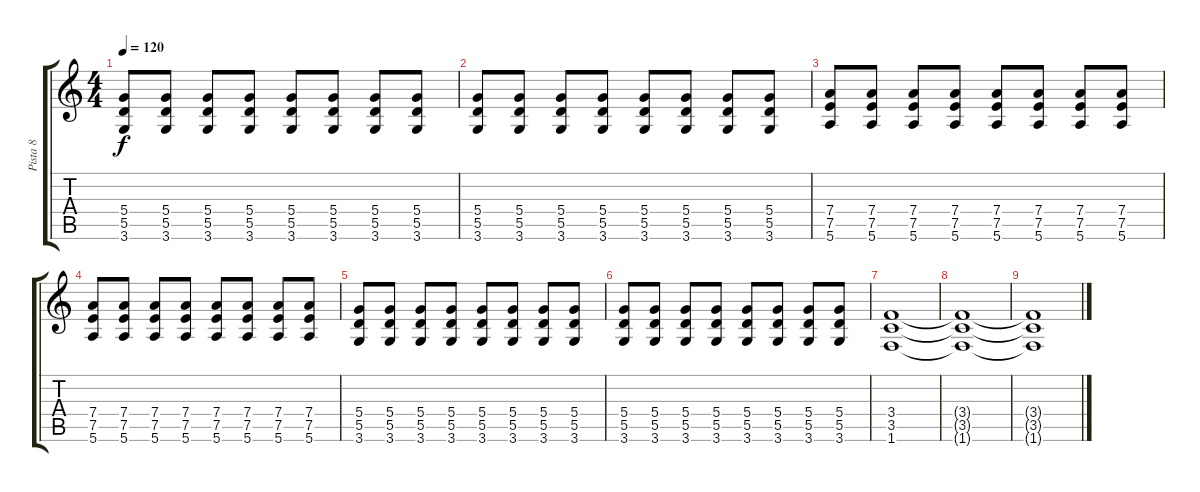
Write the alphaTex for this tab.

\track ("Pista 8" "Pista 8") {instrument overdrivenguitar}
\staff {score tabs}
\tuning (E4 B3 G3 D3 A2 E2) {hide}
\ts (4 4)
\tempo 120
\clef g2
\ks c
(5.4 5.5 3.6).8{dy f} (5.4 5.5 3.6).8 (5.4 5.5 3.6).8 (5.4 5.5 3.6).8 (5.4 5.5 3.6).8 (5.4 5.5 3.6).8 (5.4 5.5 3.6).8 (5.4 5.5 3.6).8 |
(5.4 5.5 3.6).8 (5.4 5.5 3.6).8 (5.4 5.5 3.6).8 (5.4 5.5 3.6).8 (5.4 5.5 3.6).8 (5.4 5.5 3.6).8 (5.4 5.5 3.6).8 (5.4 5.5 3.6).8 |
(7.4 7.5 5.6).8 (7.4 7.5 5.6).8 (7.4 7.5 5.6).8 (7.4 7.5 5.6).8 (7.4 7.5 5.6).8 (7.4 7.5 5.6).8 (7.4 7.5 5.6).8 (7.4 7.5 5.6).8 |
(7.4 7.5 5.6).8 (7.4 7.5 5.6).8 (7.4 7.5 5.6).8 (7.4 7.5 5.6).8 (7.4 7.5 5.6).8 (7.4 7.5 5.6).8 (7.4 7.5 5.6).8 (7.4 7.5 5.6).8 |
(5.4 5.5 3.6).8 (5.4 5.5 3.6).8 (5.4 5.5 3.6).8 (5.4 5.5 3.6).8 (5.4 5.5 3.6).8 (5.4 5.5 3.6).8 (5.4 5.5 3.6).8 (5.4 5.5 3.6).8 |
(5.4 5.5 3.6).8 (5.4 5.5 3.6).8 (5.4 5.5 3.6).8 (5.4 5.5 3.6).8 (5.4 5.5 3.6).8 (5.4 5.5 3.6).8 (5.4 5.5 3.6).8 (5.4 5.5 3.6).8 |
(3.4 3.5 1.6).1 |
(3.4{t} 3.5{t} 1.6{t}).1 |
(3.4{t} 3.5{t} 1.6{t}).1
